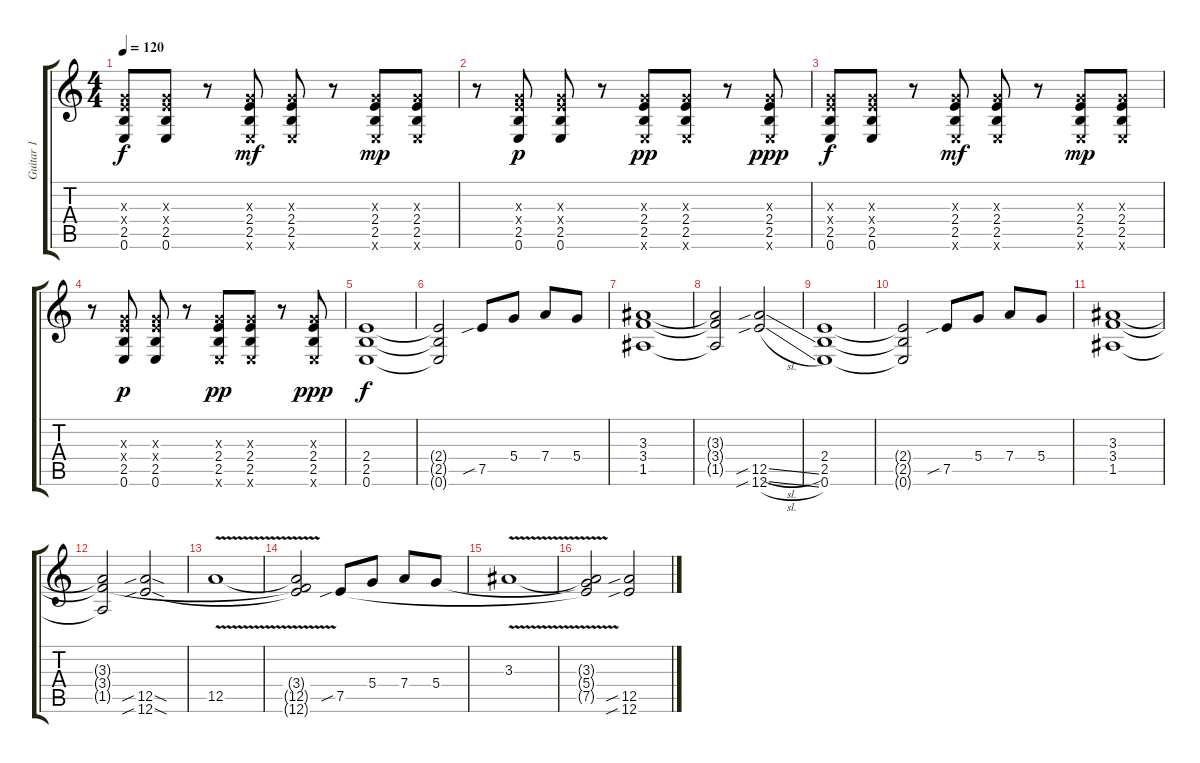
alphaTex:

\track ("Guitar 1" "Guitar 1") {instrument distortionguitar}
\staff {score tabs}
\tuning (E4 B3 G3 D3 A2 E2) {hide}
\ts (4 4)
\tempo 120
\clef g2
\ks c
(0.3{x} 2.4{x} 2.5 0.6).8{dy f} (0.3{x} 2.4{x} 2.5 0.6).8 r.8 (0.3{x} 2.4 2.5 0.6{x}).8{dy mf} (0.3{x} 2.4 2.5 0.6{x}).8 r.8 (0.3{x} 2.4 2.5 0.6{x}).8{dy mp} (0.3{x} 2.4 2.5 0.6{x}).8 |
r.8 (0.3{x} 2.4{x} 2.5 0.6).8{dy p} (0.3{x} 2.4{x} 2.5 0.6).8 r.8 (0.3{x} 2.4 2.5 0.6{x}).8{dy pp} (0.3{x} 2.4 2.5 0.6{x}).8 r.8 (0.3{x} 2.4 2.5 0.6{x}).8{dy ppp} |
(0.3{x} 2.4{x} 2.5 0.6).8{dy f} (0.3{x} 2.4{x} 2.5 0.6).8 r.8 (0.3{x} 2.4 2.5 0.6{x}).8{dy mf} (0.3{x} 2.4 2.5 0.6{x}).8 r.8 (0.3{x} 2.4 2.5 0.6{x}).8{dy mp} (0.3{x} 2.4 2.5 0.6{x}).8 |
r.8 (0.3{x} 2.4{x} 2.5 0.6).8{dy p} (0.3{x} 2.4{x} 2.5 0.6).8 r.8 (0.3{x} 2.4 2.5 0.6{x}).8{dy pp} (0.3{x} 2.4 2.5 0.6{x}).8 r.8 (0.3{x} 2.4 2.5 0.6{x}).8{dy ppp} |
(2.4 2.5 0.6).1{dy f} |
(2.4{t} 2.5{t} 0.6{t}).2 7.5{sib}.8 5.4.8 7.4.8 5.4.8 |
(3.3 3.4 1.5).1 |
(3.3{t} 3.4{t} 1.5{t}).2 (12.5{sib sl} 12.6{sib sl}).2 |
(2.4 2.5 0.6).1 |
(2.4{t} 2.5{t} 0.6{t}).2 7.5{sib}.8 5.4.8 7.4.8 5.4.8 |
(3.3 3.4 1.5).1 |
(3.3{t} 3.4{t} 1.5{t}).2 (12.5{sib sod} 12.6{sib sod}).2 |
12.5{v}.1 |
(3.4{t} 12.5{t} 12.6{t}).2 7.5{sib}.8 5.4.8 7.4.8 5.4.8 |
3.3{v}.1 |
(3.3{t} 5.4{t} 7.5{t}).2 (12.5{sib sl} 12.6{sib sl}).2
